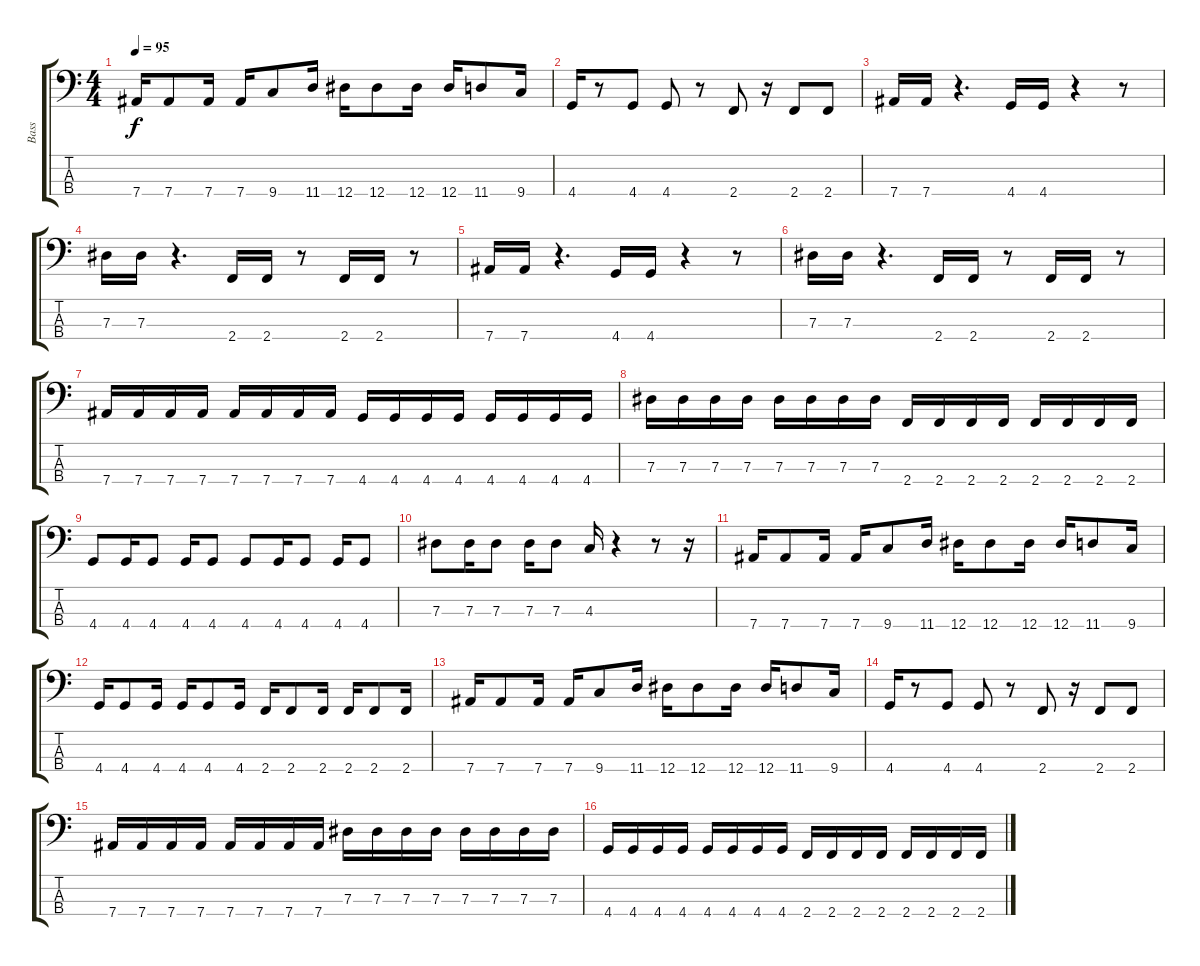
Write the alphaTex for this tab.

\track ("Bass" "Bass") {instrument electricbasspick}
\staff {score tabs}
\tuning (Gb2 Db2 Ab1 Eb1) {hide}
\ts (4 4)
\tempo 95
\clef f4
\ks c
7.4.16{dy f} 7.4.8 7.4.16 7.4.16 9.4.8 11.4.16 12.4.16 12.4.8 12.4.16 12.4.16 11.4.8 9.4.16 |
4.4.16 r.8 4.4.8 4.4.8 r.8 2.4.8 r.16 2.4.8 2.4.8 |
7.4.16 7.4.16 r.4{d} 4.4.16 4.4.16 r.4 r.8 |
7.3.16 7.3.16 r.4{d} 2.4.16 2.4.16 r.8 2.4.16 2.4.16 r.8 |
7.4.16 7.4.16 r.4{d} 4.4.16 4.4.16 r.4 r.8 |
7.3.16 7.3.16 r.4{d} 2.4.16 2.4.16 r.8 2.4.16 2.4.16 r.8 |
7.4.16 7.4.16 7.4.16 7.4.16 7.4.16 7.4.16 7.4.16 7.4.16 4.4.16 4.4.16 4.4.16 4.4.16 4.4.16 4.4.16 4.4.16 4.4.16 |
7.3.16 7.3.16 7.3.16 7.3.16 7.3.16 7.3.16 7.3.16 7.3.16 2.4.16 2.4.16 2.4.16 2.4.16 2.4.16 2.4.16 2.4.16 2.4.16 |
4.4.8 4.4.16 4.4.8 4.4.16 4.4.8 4.4.8 4.4.16 4.4.8 4.4.16 4.4.8 |
7.3.8 7.3.16 7.3.8 7.3.16 7.3.8 4.3.16 r.4 r.8 r.16 |
7.4.16 7.4.8 7.4.16 7.4.16 9.4.8 11.4.16 12.4.16 12.4.8 12.4.16 12.4.16 11.4.8 9.4.16 |
4.4.16 4.4.8 4.4.16 4.4.16 4.4.8 4.4.16 2.4.16 2.4.8 2.4.16 2.4.16 2.4.8 2.4.16 |
7.4.16 7.4.8 7.4.16 7.4.16 9.4.8 11.4.16 12.4.16 12.4.8 12.4.16 12.4.16 11.4.8 9.4.16 |
4.4.16 r.8 4.4.8 4.4.8 r.8 2.4.8 r.16 2.4.8 2.4.8 |
7.4.16 7.4.16 7.4.16 7.4.16 7.4.16 7.4.16 7.4.16 7.4.16 7.3.16 7.3.16 7.3.16 7.3.16 7.3.16 7.3.16 7.3.16 7.3.16 |
4.4.16 4.4.16 4.4.16 4.4.16 4.4.16 4.4.16 4.4.16 4.4.16 2.4.16 2.4.16 2.4.16 2.4.16 2.4.16 2.4.16 2.4.16 2.4.16
